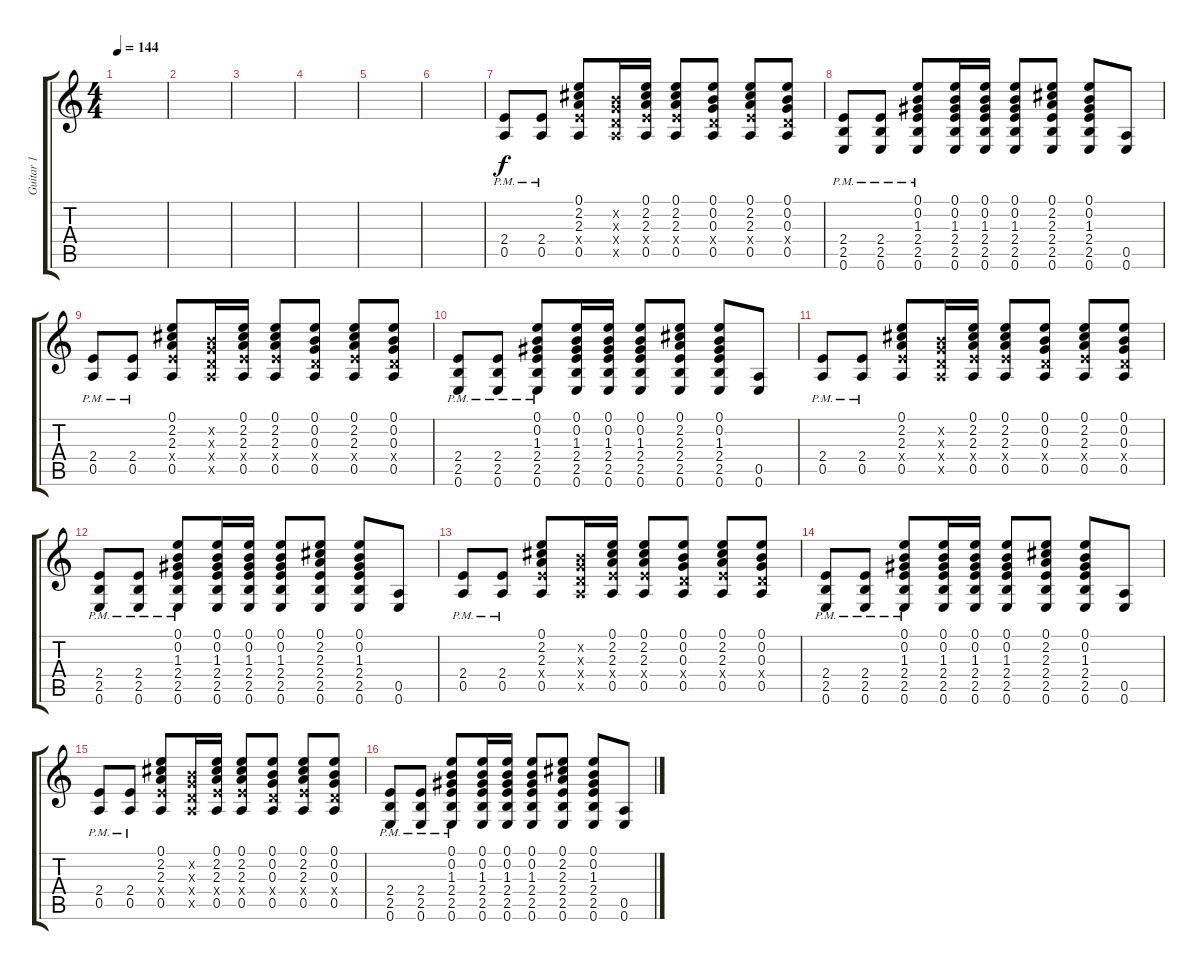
\track ("Guitar 1" "Guitar 1") {instrument electricguitarjazz}
\staff {score tabs}
\tuning (E4 B3 G3 D3 A2 E2) {hide}
\ts (4 4)
\tempo 144
\clef g2
\ks c
|
|
|
|
|
|
(2.4{pm} 0.5{pm}).8 (2.4{pm} 0.5{pm}).8 (0.1 2.2 2.3 2.4{x} 0.5).8 (0.2{x} 0.3{x} 0.4{x} 0.5{x}).16 (0.1 2.2 2.3 2.4{x} 0.5).16 (0.1 2.2 2.3 2.4{x} 0.5).8 (0.1 0.2 0.3 0.4{x} 0.5).8 (0.1 2.2 2.3 2.4{x} 0.5).8 (0.1 0.2 0.3 0.4{x} 0.5).8 |
(2.4{pm} 2.5{pm} 0.6{pm}).8 (2.4{pm} 2.5{pm} 0.6{pm}).8 (0.1{pm} 0.2{pm} 1.3{pm} 2.4{pm} 2.5{pm} 0.6{pm}).8 (0.1 0.2 1.3 2.4 2.5 0.6).16 (0.1 0.2 1.3 2.4 2.5 0.6).16 (0.1 0.2 1.3 2.4 2.5 0.6).8 (0.1 2.2 2.3 2.4 2.5 0.6).8 (0.1 0.2 1.3 2.4 2.5 0.6).8 (0.5 0.6).8 |
(2.4{pm} 0.5{pm}).8 (2.4{pm} 0.5{pm}).8 (0.1 2.2 2.3 2.4{x} 0.5).8 (0.2{x} 0.3{x} 0.4{x} 0.5{x}).16 (0.1 2.2 2.3 2.4{x} 0.5).16 (0.1 2.2 2.3 2.4{x} 0.5).8 (0.1 0.2 0.3 0.4{x} 0.5).8 (0.1 2.2 2.3 2.4{x} 0.5).8 (0.1 0.2 0.3 0.4{x} 0.5).8 |
(2.4{pm} 2.5{pm} 0.6{pm}).8 (2.4{pm} 2.5{pm} 0.6{pm}).8 (0.1{pm} 0.2{pm} 1.3{pm} 2.4{pm} 2.5{pm} 0.6{pm}).8 (0.1 0.2 1.3 2.4 2.5 0.6).16 (0.1 0.2 1.3 2.4 2.5 0.6).16 (0.1 0.2 1.3 2.4 2.5 0.6).8 (0.1 2.2 2.3 2.4 2.5 0.6).8 (0.1 0.2 1.3 2.4 2.5 0.6).8 (0.5 0.6).8 |
(2.4{pm} 0.5{pm}).8 (2.4{pm} 0.5{pm}).8 (0.1 2.2 2.3 2.4{x} 0.5).8 (0.2{x} 0.3{x} 0.4{x} 0.5{x}).16 (0.1 2.2 2.3 2.4{x} 0.5).16 (0.1 2.2 2.3 2.4{x} 0.5).8 (0.1 0.2 0.3 0.4{x} 0.5).8 (0.1 2.2 2.3 2.4{x} 0.5).8 (0.1 0.2 0.3 0.4{x} 0.5).8 |
(2.4{pm} 2.5{pm} 0.6{pm}).8 (2.4{pm} 2.5{pm} 0.6{pm}).8 (0.1{pm} 0.2{pm} 1.3{pm} 2.4{pm} 2.5{pm} 0.6{pm}).8 (0.1 0.2 1.3 2.4 2.5 0.6).16 (0.1 0.2 1.3 2.4 2.5 0.6).16 (0.1 0.2 1.3 2.4 2.5 0.6).8 (0.1 2.2 2.3 2.4 2.5 0.6).8 (0.1 0.2 1.3 2.4 2.5 0.6).8 (0.5 0.6).8 |
(2.4{pm} 0.5{pm}).8 (2.4{pm} 0.5{pm}).8 (0.1 2.2 2.3 2.4{x} 0.5).8 (0.2{x} 0.3{x} 0.4{x} 0.5{x}).16 (0.1 2.2 2.3 2.4{x} 0.5).16 (0.1 2.2 2.3 2.4{x} 0.5).8 (0.1 0.2 0.3 0.4{x} 0.5).8 (0.1 2.2 2.3 2.4{x} 0.5).8 (0.1 0.2 0.3 0.4{x} 0.5).8 |
(2.4{pm} 2.5{pm} 0.6{pm}).8 (2.4{pm} 2.5{pm} 0.6{pm}).8 (0.1{pm} 0.2{pm} 1.3{pm} 2.4{pm} 2.5{pm} 0.6{pm}).8 (0.1 0.2 1.3 2.4 2.5 0.6).16 (0.1 0.2 1.3 2.4 2.5 0.6).16 (0.1 0.2 1.3 2.4 2.5 0.6).8 (0.1 2.2 2.3 2.4 2.5 0.6).8 (0.1 0.2 1.3 2.4 2.5 0.6).8 (0.5 0.6).8 |
(2.4{pm} 0.5{pm}).8 (2.4{pm} 0.5{pm}).8 (0.1 2.2 2.3 2.4{x} 0.5).8 (0.2{x} 0.3{x} 0.4{x} 0.5{x}).16 (0.1 2.2 2.3 2.4{x} 0.5).16 (0.1 2.2 2.3 2.4{x} 0.5).8 (0.1 0.2 0.3 0.4{x} 0.5).8 (0.1 2.2 2.3 2.4{x} 0.5).8 (0.1 0.2 0.3 0.4{x} 0.5).8 |
(2.4{pm} 2.5{pm} 0.6{pm}).8 (2.4{pm} 2.5{pm} 0.6{pm}).8 (0.1{pm} 0.2{pm} 1.3{pm} 2.4{pm} 2.5{pm} 0.6{pm}).8 (0.1 0.2 1.3 2.4 2.5 0.6).16 (0.1 0.2 1.3 2.4 2.5 0.6).16 (0.1 0.2 1.3 2.4 2.5 0.6).8 (0.1 2.2 2.3 2.4 2.5 0.6).8 (0.1 0.2 1.3 2.4 2.5 0.6).8 (0.5 0.6).8
